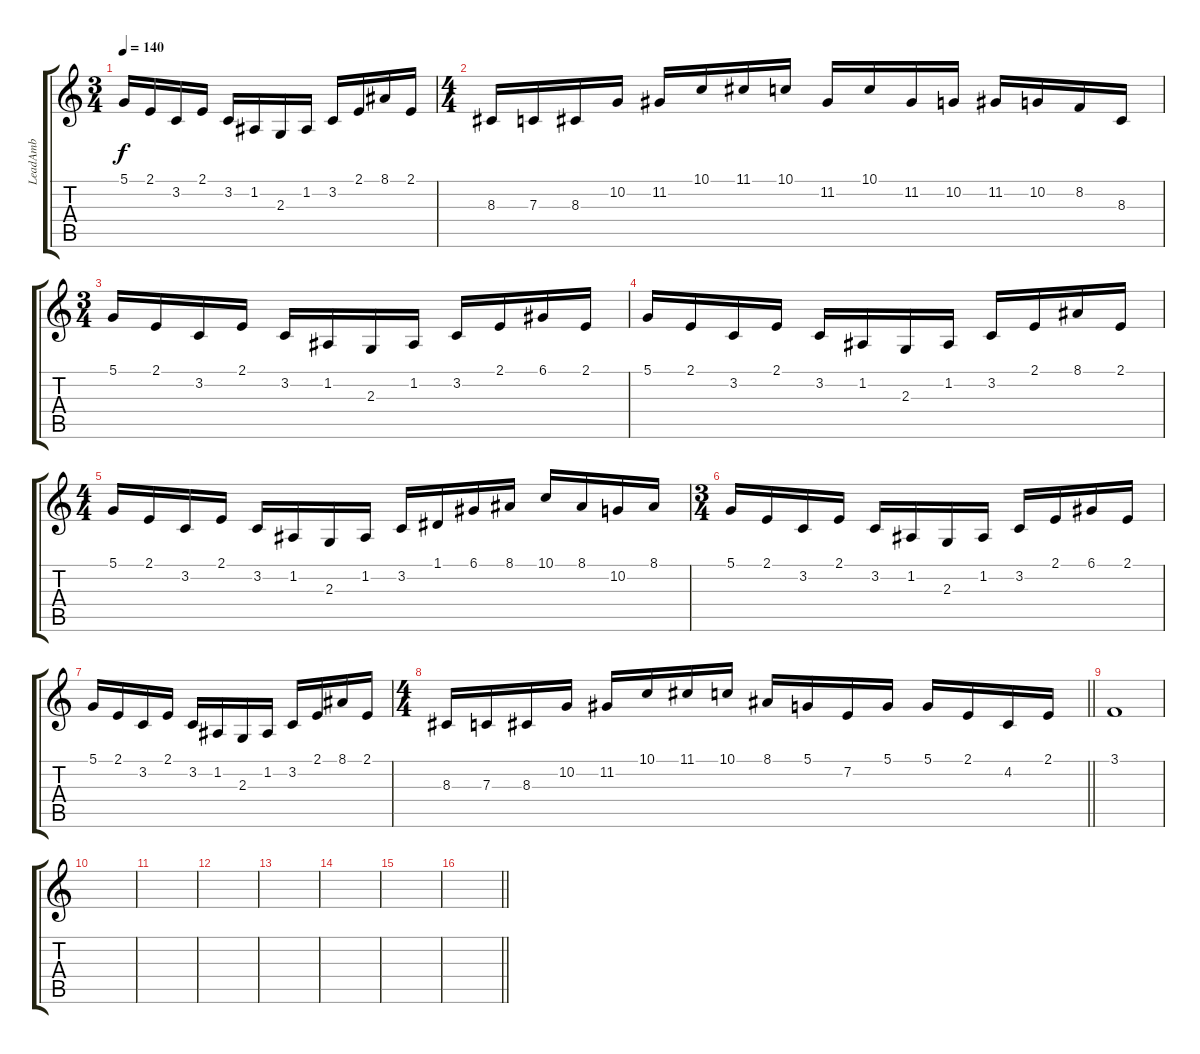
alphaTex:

\track ("LeadAmb" "LeadAmb") {instrument fx4atmosphere}
\staff {score tabs}
\tuning (D4 A3 F3 C3 G2 D2) {hide}
\ts (3 4)
\tempo 140
\clef g2
\ks c
5.1.16{dy f} 2.1.16 3.2.16 2.1.16 3.2.16 1.2.16 2.3.16 1.2.16 3.2.16 2.1.16 8.1.16 2.1.16 |
\ts (4 4)
8.3.16 7.3.16 8.3.16 10.2.16 11.2.16 10.1.16 11.1.16 10.1.16 11.2.16 10.1.16 11.2.16 10.2.16 11.2.16 10.2.16 8.2.16 8.3.16 |
\ts (3 4)
5.1.16 2.1.16 3.2.16 2.1.16 3.2.16 1.2.16 2.3.16 1.2.16 3.2.16 2.1.16 6.1.16 2.1.16 |
5.1.16 2.1.16 3.2.16 2.1.16 3.2.16 1.2.16 2.3.16 1.2.16 3.2.16 2.1.16 8.1.16 2.1.16 |
\ts (4 4)
5.1.16 2.1.16 3.2.16 2.1.16 3.2.16 1.2.16 2.3.16 1.2.16 3.2.16 1.1.16 6.1.16 8.1.16 10.1.16 8.1.16 10.2.16 8.1.16 |
\ts (3 4)
5.1.16 2.1.16 3.2.16 2.1.16 3.2.16 1.2.16 2.3.16 1.2.16 3.2.16 2.1.16 6.1.16 2.1.16 |
5.1.16 2.1.16 3.2.16 2.1.16 3.2.16 1.2.16 2.3.16 1.2.16 3.2.16 2.1.16 8.1.16 2.1.16 |
\ts (4 4)
\barLineRight lightlight
8.3.16 7.3.16 8.3.16 10.2.16 11.2.16 10.1.16 11.1.16 10.1.16 8.1.16 5.1.16 7.2.16 5.1.16 5.1.16 2.1.16 4.2.16 2.1.16 |
3.1.1 |
|
|
|
|
|
|
\barLineRight lightlight
